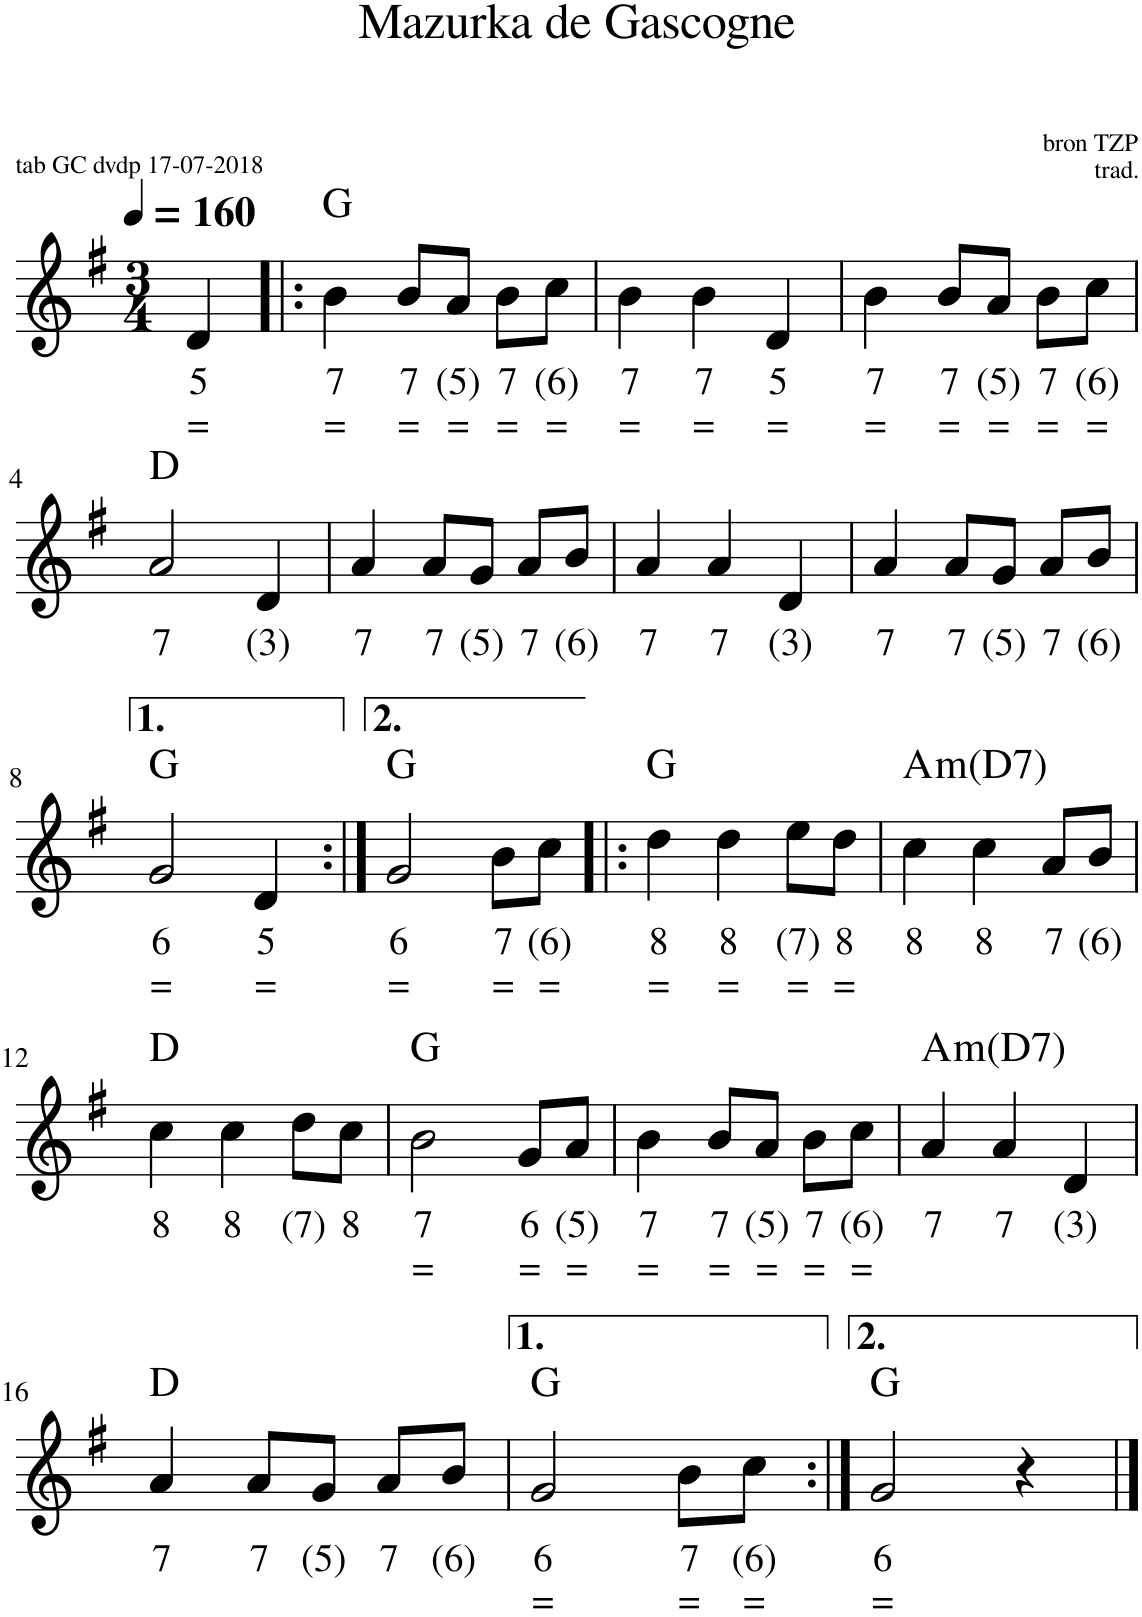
**kern	**text	**text	**harte
*part1	*part1	*part1	*part1
*staff1	*staff1	*staff1	*
*I"Bandoneon	*	*	*
*clefG2	*	*	*
*k[f#]	*	*	*
*M3/4	*	*	*
*MM160	*	*	*
=	=	=	=
!	!LO:LY:b	!LO:LY:b	!
4d/	5	=	.
=1!|:	=1!|:	=1!|:	=1!|:
!	!LO:LY:b	!LO:LY:b	!
4b\	7	=	G:maj
!	!LO:LY:b	!LO:LY:b	!
8b/L	7	=	.
!	!LO:LY:b	!LO:LY:b	!
8a/J	(5)	=	.
!	!LO:LY:b	!LO:LY:b	!
8b\L	7	=	.
!	!LO:LY:b	!LO:LY:b	!
8cc\J	(6)	=	.
=2	=2	=2	=2
!	!LO:LY:b	!LO:LY:b	!
4b\	7	=	.
!	!LO:LY:b	!LO:LY:b	!
4b\	7	=	.
!	!LO:LY:b	!LO:LY:b	!
4d/	5	=	.
=3	=3	=3	=3
!	!LO:LY:b	!LO:LY:b	!
4b\	7	=	.
!	!LO:LY:b	!LO:LY:b	!
8b/L	7	=	.
!	!LO:LY:b	!LO:LY:b	!
8a/J	(5)	=	.
!	!LO:LY:b	!LO:LY:b	!
8b\L	7	=	.
!	!LO:LY:b	!LO:LY:b	!
8cc\J	(6)	=	.
!!LO:LB:g=z
=4	=4	=4	=4
!	!LO:LY:b	!	!
2a/	7	.	D:maj
!	!LO:LY:b	!	!
4d/	(3)	.	.
=5	=5	=5	=5
!	!LO:LY:b	!	!
4a/	7	.	.
!	!LO:LY:b	!	!
8a/L	7	.	.
!	!LO:LY:b	!	!
8g/J	(5)	.	.
!	!LO:LY:b	!	!
8a/L	7	.	.
!	!LO:LY:b	!	!
8b/J	(6)	.	.
=6	=6	=6	=6
!	!LO:LY:b	!	!
4a/	7	.	.
!	!LO:LY:b	!	!
4a/	7	.	.
!	!LO:LY:b	!	!
4d/	(3)	.	.
=7	=7	=7	=7
!	!LO:LY:b	!	!
4a/	7	.	.
!	!LO:LY:b	!	!
8a/L	7	.	.
!	!LO:LY:b	!	!
8g/J	(5)	.	.
!	!LO:LY:b	!	!
8a/L	7	.	.
!	!LO:LY:b	!	!
8b/J	(6)	.	.
!!LO:LB:g=z
=8	=8	=8	=8
!	!LO:LY:b	!LO:LY:b	!
2g/	6	=	G:maj
!	!LO:LY:b	!LO:LY:b	!
4d/	5	=	.
=9:|!	=9:|!	=9:|!	=9:|!
!	!LO:LY:b	!LO:LY:b	!
2g/	6	=	G:maj
!	!LO:LY:b	!LO:LY:b	!
8b\L	7	=	.
!	!LO:LY:b	!LO:LY:b	!
8cc\J	(6)	=	.
=10!|:	=10!|:	=10!|:	=10!|:
!	!LO:LY:b	!LO:LY:b	!
4dd\	8	=	G:maj
!	!LO:LY:b	!LO:LY:b	!
4dd\	8	=	.
!	!LO:LY:b	!LO:LY:b	!
8ee\L	(7)	=	.
!	!LO:LY:b	!LO:LY:b	!
8dd\J	8	=	.
=11	=11	=11	=11
!	!LO:LY:b	!	!LO:H:kt=m
4cc\	8	.	A:min
!	!LO:LY:b	!	!
4cc\	8	.	.
!	!LO:LY:b	!	!
8a/L	7	.	.
!	!LO:LY:b	!	!
8b/J	(6)	.	.
!!LO:LB:g=z
=12	=12	=12	=12
!	!LO:LY:b	!	!
4cc\	8	.	D:maj
!	!LO:LY:b	!	!
4cc\	8	.	.
!	!LO:LY:b	!	!
8dd\L	(7)	.	.
!	!LO:LY:b	!	!
8cc\J	8	.	.
=13	=13	=13	=13
!	!LO:LY:b	!LO:LY:b	!
2b\	7	=	G:maj
!	!LO:LY:b	!LO:LY:b	!
8g/L	6	=	.
!	!LO:LY:b	!LO:LY:b	!
8a/J	(5)	=	.
=14	=14	=14	=14
!	!LO:LY:b	!LO:LY:b	!
4b\	7	=	.
!	!LO:LY:b	!LO:LY:b	!
8b/L	7	=	.
!	!LO:LY:b	!LO:LY:b	!
8a/J	(5)	=	.
!	!LO:LY:b	!LO:LY:b	!
8b\L	7	=	.
!	!LO:LY:b	!LO:LY:b	!
8cc\J	(6)	=	.
=15	=15	=15	=15
!	!LO:LY:b	!	!LO:H:kt=m
4a/	7	.	A:min
!	!LO:LY:b	!	!
4a/	7	.	.
!	!LO:LY:b	!	!
4d/	(3)	.	.
!!LO:LB:g=z
=16	=16	=16	=16
!	!LO:LY:b	!	!
4a/	7	.	D:maj
!	!LO:LY:b	!	!
8a/L	7	.	.
!	!LO:LY:b	!	!
8g/J	(5)	.	.
!	!LO:LY:b	!	!
8a/L	7	.	.
!	!LO:LY:b	!	!
8b/J	(6)	.	.
=17	=17	=17	=17
!	!LO:LY:b	!LO:LY:b	!
2g/	6	=	G:maj
!	!LO:LY:b	!LO:LY:b	!
8b\L	7	=	.
!	!LO:LY:b	!LO:LY:b	!
8cc\J	(6)	=	.
=18:|!	=18:|!	=18:|!	=18:|!
!	!LO:LY:b	!LO:LY:b	!
2g/	6	=	G:maj
4r	.	.	.
==	==	==	==
*-	*-	*-	*-
